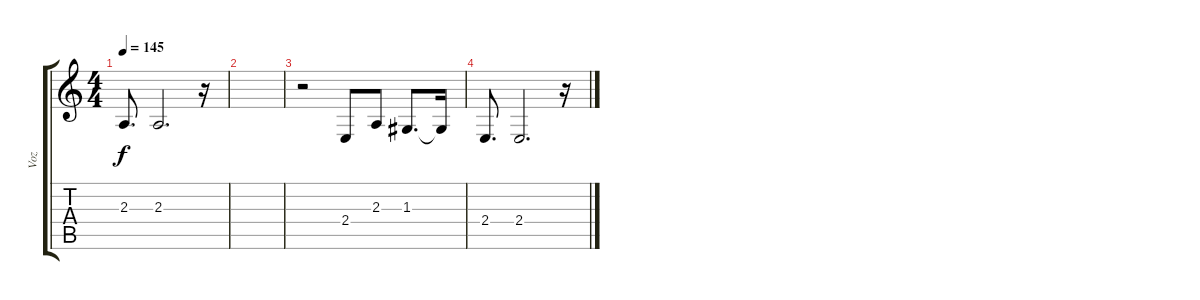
\track ("Voz" "Voz") {instrument altosax}
\staff {score tabs}
\tuning (E4 B3 G3 D3 A2 E2) {hide}
\ts (4 4)
\tempo 145
\clef g2
\ks c
2.3.8{d dy f} 2.3.2{d} r.16 |
|
r.2 2.4.8 2.3.8 1.3.8{d} 1.3{t}.16 |
2.4.8{d} 2.4.2{d} r.16
